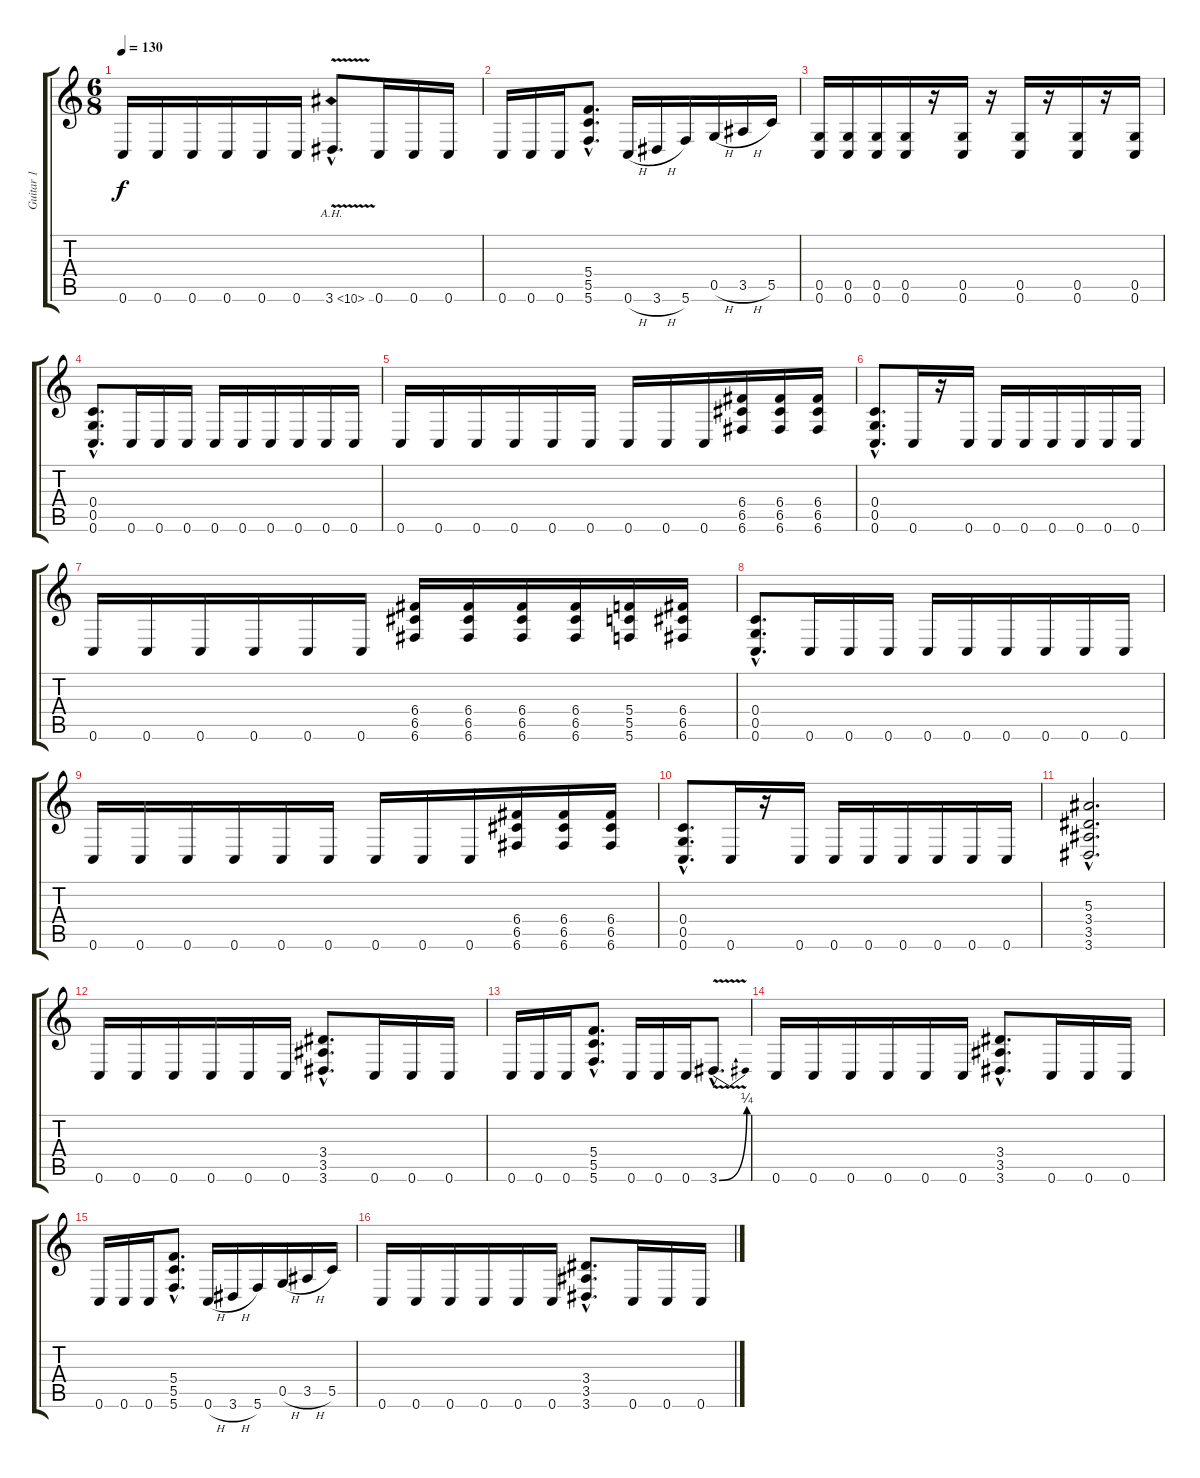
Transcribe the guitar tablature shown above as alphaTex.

\track ("Guitar 1" "Guitar 1") {instrument distortionguitar}
\staff {score tabs}
\tuning (D4 A3 F3 C3 G2 C2) {hide}
\ts (6 8)
\tempo 130
\clef g2
\ks c
0.6.16{dy f} 0.6.16 0.6.16 0.6.16 0.6.16 0.6.16 3.6{ah 7 v hac}.8{d} 0.6.16 0.6.16 0.6.16 |
0.6.16 0.6.16 0.6.16 (5.4{hac} 5.5{hac} 5.6{hac}).8{d} 0.6{h}.16 3.6{h}.16 5.6.16 0.5{h}.16 3.5{h}.16 5.5.16 |
(0.5 0.6).16 (0.5 0.6).16 (0.5 0.6).16 (0.5 0.6).16 r.16 (0.5 0.6).16 r.16 (0.5 0.6).16 r.16 (0.5 0.6).16 r.16 (0.5 0.6).16 |
\section ("" "")
(0.4{hac} 0.5{hac} 0.6{hac}).8{d} 0.6.16 0.6.16 0.6.16 0.6.16 0.6.16 0.6.16 0.6.16 0.6.16 0.6.16 |
0.6.16 0.6.16 0.6.16 0.6.16 0.6.16 0.6.16 0.6.16 0.6.16 0.6.16 (6.4 6.5 6.6).16 (6.4 6.5 6.6).16 (6.4 6.5 6.6).16 |
(0.4{hac} 0.5{hac} 0.6{hac}).8{d} 0.6.16 r.16 0.6.16 0.6.16 0.6.16 0.6.16 0.6.16 0.6.16 0.6.16 |
0.6.16 0.6.16 0.6.16 0.6.16 0.6.16 0.6.16 (6.4 6.5 6.6).16 (6.4 6.5 6.6).16 (6.4 6.5 6.6).16 (6.4 6.5 6.6).16 (5.4 5.5 5.6).16 (6.4 6.5 6.6).16 |
(0.4{hac} 0.5{hac} 0.6{hac}).8{d} 0.6.16 0.6.16 0.6.16 0.6.16 0.6.16 0.6.16 0.6.16 0.6.16 0.6.16 |
0.6.16 0.6.16 0.6.16 0.6.16 0.6.16 0.6.16 0.6.16 0.6.16 0.6.16 (6.4 6.5 6.6).16 (6.4 6.5 6.6).16 (6.4 6.5 6.6).16 |
(0.4{hac} 0.5{hac} 0.6{hac}).8{d} 0.6.16 r.16 0.6.16 0.6.16 0.6.16 0.6.16 0.6.16 0.6.16 0.6.16 |
(5.3{hac} 3.4{hac} 3.5{hac} 3.6{hac}).2{d} |
\section ("" "")
0.6.16 0.6.16 0.6.16 0.6.16 0.6.16 0.6.16 (3.4{hac} 3.5{hac} 3.6{hac}).8{d} 0.6.16 0.6.16 0.6.16 |
0.6.16 0.6.16 0.6.16 (5.4{hac} 5.5{hac} 5.6{hac}).8{d} 0.6.16 0.6.16 0.6.16 3.6{be (bend 0 0 60 1) v hac}.8{d} |
0.6.16 0.6.16 0.6.16 0.6.16 0.6.16 0.6.16 (3.4{hac} 3.5{hac} 3.6{hac}).8{d} 0.6.16 0.6.16 0.6.16 |
0.6.16 0.6.16 0.6.16 (5.4{hac} 5.5{hac} 5.6{hac}).8{d} 0.6{h}.16 3.6{h}.16 5.6.16 0.5{h}.16 3.5{h}.16 5.5.16 |
0.6.16 0.6.16 0.6.16 0.6.16 0.6.16 0.6.16 (3.4{hac} 3.5{hac} 3.6{hac}).8{d} 0.6.16 0.6.16 0.6.16
